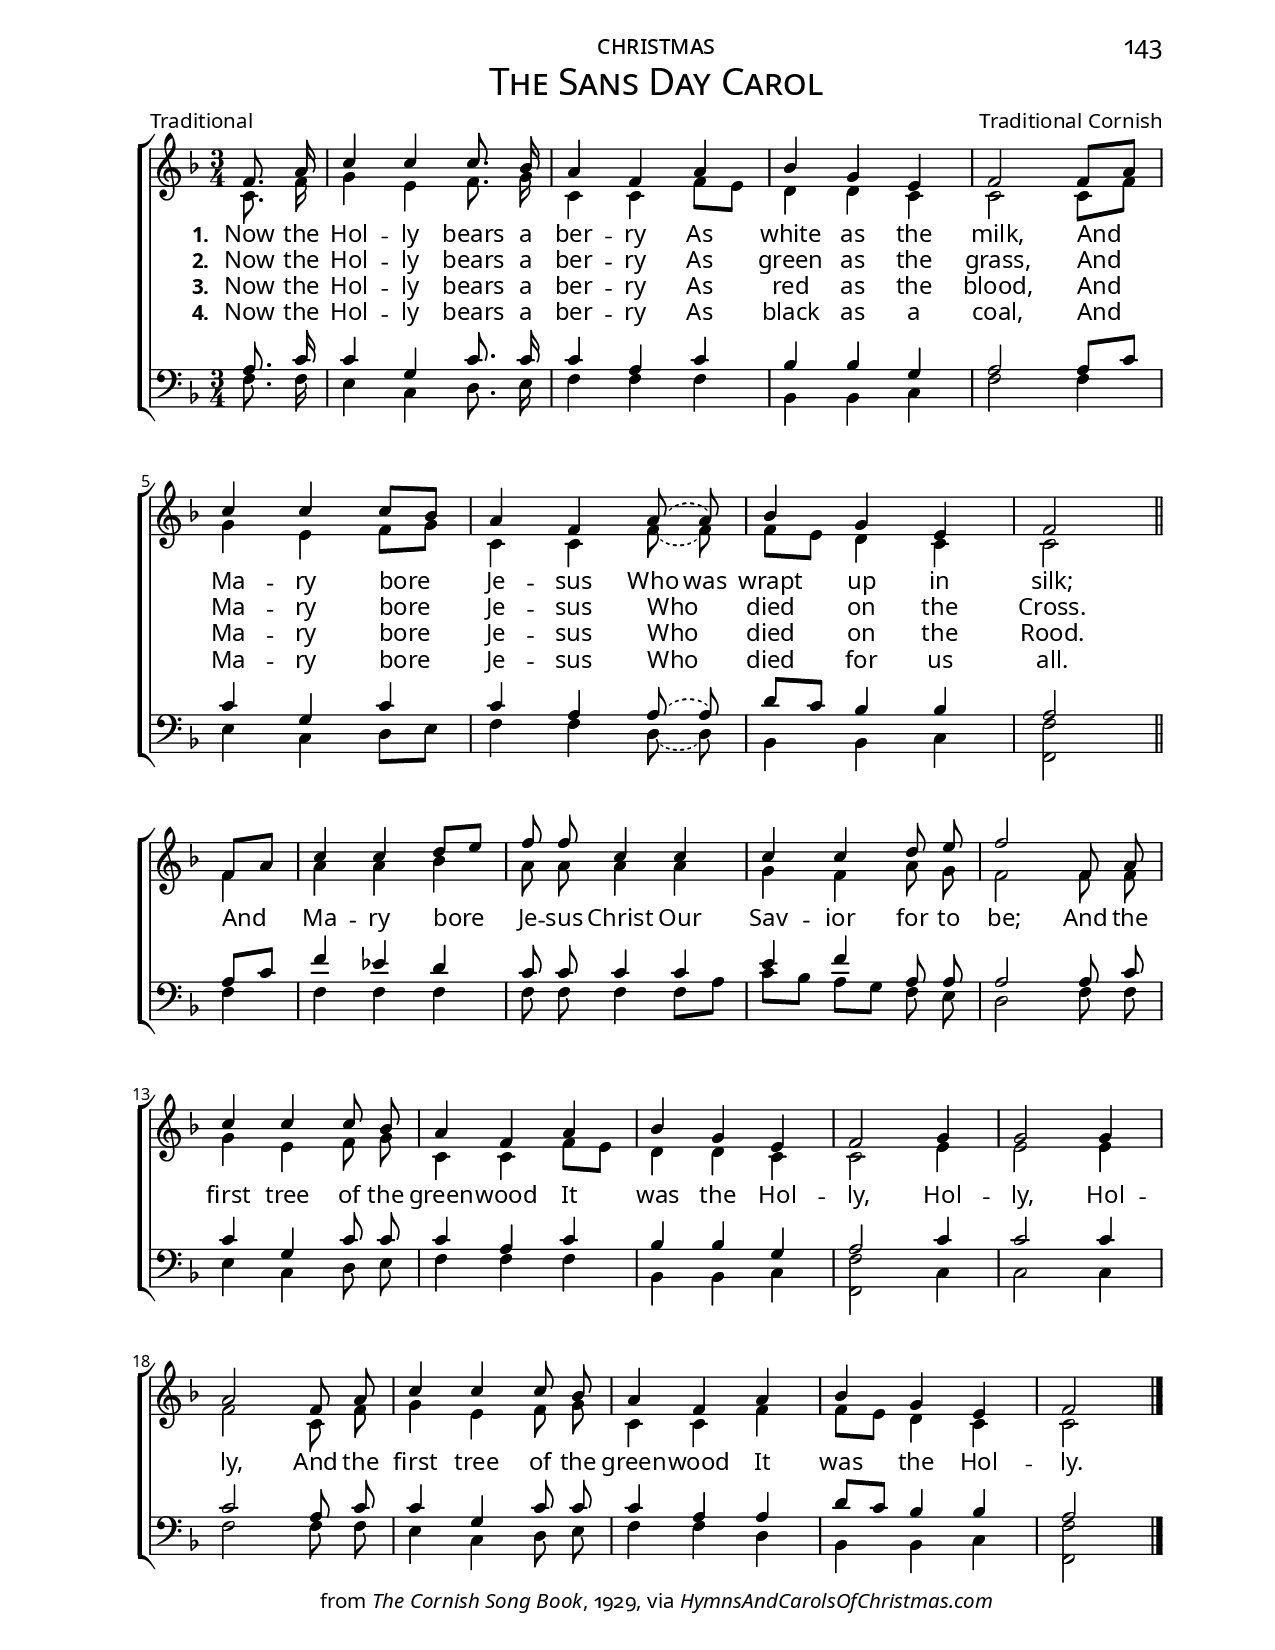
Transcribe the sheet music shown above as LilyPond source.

\version "2.14.2"
\include "util.ly"
\header {
  title = \markup{\override #'(font-name . "Garamond Premr Pro Smbd Subh"){ \abs-fontsize #18 \smallCapsOldStyle"The Sans Day Carol"}}
  poet = \markup\oldStyleNum"Traditional"
  composer = \markup\oldStyleNum"Traditional Cornish"
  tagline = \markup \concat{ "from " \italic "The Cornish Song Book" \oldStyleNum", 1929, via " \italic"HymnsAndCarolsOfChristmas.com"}
}
\paper {
  %print-all-headers = ##t
  paper-height = 11\in
  paper-width = 8.5\in
  indent = 0\in
  %system-system-spacing = #'((basic-distance . 10) (padding . 0))
  system-system-spacing =
    #'((basic-distance . 0)
       (minimum-distance . 0)
       (padding . -5)
       (stretchability . 100))
  ragged-last-bottom = ##f
  ragged-bottom = ##f
  two-sided = ##t
  inner-margin = 1\in
  outer-margin = 0.75\in
  top-margin = 0.26\in
  bottom-margin = 0.25\in
  first-page-number = #143
  print-first-page-number = ##t
  headerLine = \markup{ \smallCapsOldStyle"christmas"}
  oddHeaderMarkup = \markup\fill-line{
     \abs-fontsize #12.5
     \combine 
        \fill-line{"" \on-the-fly #print-page-number-check-first
        \oldStylePageNum""
        }
        \fill-line{\headerLine}
  }
  evenHeaderMarkup = \markup {
     \abs-fontsize #12.5
     \combine
        \on-the-fly #print-page-number-check-first
        \oldStylePageNum""
        \fill-line{\headerLine}
  }
}
#(set-global-staff-size 18) \paper{ #(define fonts (make-pango-font-tree "Garamond Premr Pro" "Garamond Premr Pro" "Garamond Premr Pro" (/ 18 20))) }
global = {
  \key f \major
  \time 3/4
  \autoBeamOff
  % Quarter note = 108
}

sopMusic = \relative c' {
  \partial 4 f8. a16 |
  c4 c c8. bes16 |
  a4 f a |
  bes g e |
  f2 f8[ a] |
  c4 c c8[ bes] |
  
  a4 f \slurDashed a8( a) |
  bes4 g e |
  f2 \bar "||" \break
  f8[ a] |
  c4 c d8[ e] |
  f8 f c4 c |
  
  c c d8 e |
  f2 f,8 a |
  c4 c c8 bes |
  a4 f a |
  bes g e |
  f2 g4 |
  
  g2 g4 |
  a2 f8 a |
  c4 c c8 bes |
  a4 f a |
  bes g e |
  \partial 2 f2 \bar "|."
  
}
sopWords = \lyricmode {
  
}

altoMusic = \relative c' {
  c8. f16 |
  g4 e f8. g16 |
  c,4 c f8[ e] |
  d4 d c |
  c2 c8[ f] |
  g4 e f8[ g] |
  
  c,4 c \slurDashed f8( f) |
  f[ e] d4 c |
  c2 |
  f4 |
  a a bes |
  a8 a a4 a |
  
  g f a8 g |
  f2 f8 f |
  g4 e f8 g |
  c,4 c f8[ e] |
  d4 d c |
  c2 e4 |
  
  e2 e4 |
  f2 c8 f |
  g4 e f8 g |
  c,4 c f |
  f8[ e] d4 c |
  c2 \bar "|."
}
altoWords = \lyricmode {
  \dropLyricsV
  \set stanza = #"1. "
  Now the Hol -- ly bears a ber -- ry
  As white as the milk,
  And Ma -- ry bore Je -- sus
  \set ignoreMelismata = ##t
  Who was wrapt up in silk;
  \unset ignoreMelismata
  
  And Ma -- ry bore Je -- sus Christ Our
  Sav -- ior for to be;
  And the first tree of the green -- wood
  It was the Hol -- ly,
  Hol -- ly,
  Hol -- ly,
  And the first tree of the green -- wood
  It was the Hol -- ly.
}
altoWordsII = \lyricmode {
  \dropLyricsV
%\markup\italic
  \set stanza = #"2. "
  Now the Hol -- ly bears a ber -- ry
  As green as the grass,
  And Ma -- ry bore Je -- sus Who died on the Cross.
}
altoWordsIII = \lyricmode {
  \dropLyricsV
  \set stanza = #"3. "
  Now the Hol -- ly bears a ber -- ry
  As red as the blood,
  And Ma -- ry bore Je -- sus Who died on the Rood.
}
altoWordsIV = \lyricmode {
  \dropLyricsV
  \set stanza = #"4. "
  Now the Hol -- ly bears a ber -- ry
  As black as a coal,
  And Ma -- ry bore Je -- sus Who died for us all.
}
altoWordsV = \lyricmode {
  \set stanza = #"5. "
  \set ignoreMelismata = ##t
}
altoWordsVI = \lyricmode {
  \set stanza = #"6. "
  \set ignoreMelismata = ##t
}
tenorMusic = \relative c' {
  a8. c16 |
  c4 g c8. c16 |
  c4 a c |
  bes bes g |
  a2 a8[ c] |
  c4 g c |
  
  c a \slurDashed a8( a) |
  d[ c] bes4 bes |
  a2 |
  a8[ c] |
  f4 ees d |
  c8 c c4 c |
  
  e f a,8 a |
  a2 a8 c |
  c4 g c8 c |
  c4 a c |
  bes bes g |
  a2 c4 |
  
  c2 c4 |
  c2 a8 c |
  c4 g c8 c |
  c4 a a |
  d8[ c] bes4 bes |
  a2 \bar "|."
}
tenorWords = \lyricmode {

}

bassMusic = \relative c {
  f8. f16 |
  e4 c d8. e16 |
  f4 f f |
  bes, bes c |
  f2 f4 |
  e c d8[ e] |
  
  f4 f \slurDashed d8( d) |
  bes4 bes c |
  <f f,>2 |
  f4 |
  f f f |
  f8 f f4 f8[ a] |
  
  c[ bes] a[ g] f e |
  d2 f8 f |
  e4 c d8 e |
  f4 f f |
  bes, bes c |
  <f f,>2 c4 |
  
  c2 c4 |
  f2 f8 f |
  e4 c d8 e |
  f4 f d |
  bes bes c |
  <f f,>2 \bar "|."
}
bassWords = \lyricmode {

}

pianoRH = \relative c' {
  
}
pianoLH = \relative c' {
  
}

\score {
  <<
   \new ChoirStaff <<
    \new Staff = women <<
      \new Voice = "sopranos" { \voiceOne << \global \sopMusic >> }
      \new Voice = "altos" { \voiceTwo << \global \altoMusic >> }
    >>
    \new Lyrics \with { alignAboveContext = #"women" \override VerticalAxisGroup #'nonstaff-relatedstaff-spacing = #'((basic-distance . 1))} \lyricsto "sopranos" \sopWords
    \new Lyrics = "altosVI"  \with { alignBelowContext = #"women" } \lyricsto "sopranos" \altoWordsVI
    \new Lyrics = "altosV"  \with { alignBelowContext = #"women" } \lyricsto "sopranos" \altoWordsV
    \new Lyrics = "altosIV"  \with { alignBelowContext = #"women" } \lyricsto "sopranos" \altoWordsIV
    \new Lyrics = "altosIII"  \with { alignBelowContext = #"women" } \lyricsto "sopranos" \altoWordsIII
    \new Lyrics = "altosII"  \with { alignBelowContext = #"women" } \lyricsto "sopranos" \altoWordsII
    \new Lyrics = "altos"  \with { alignBelowContext = #"women" \override VerticalAxisGroup #'nonstaff-relatedstaff-spacing = #'((basic-distance . 1)) } \lyricsto "sopranos" \altoWords
   \new Staff = men <<
      \clef bass
      \new Voice = "tenors" { \voiceOne << \global \tenorMusic >> }
      \new Voice = "basses" { \voiceTwo << \global \bassMusic >> }
    >>
    \new Lyrics \with { alignAboveContext = #"men" \override VerticalAxisGroup #'nonstaff-relatedstaff-spacing = #'((basic-distance . 1)) } \lyricsto "tenors" \tenorWords
    \new Lyrics \with { alignBelowContext = #"men" \override VerticalAxisGroup #'nonstaff-relatedstaff-spacing = #'((basic-distance . 1)) } \lyricsto "basses" \bassWords
  >>
%    \new PianoStaff << \new Staff { \new Voice { \pianoRH } } \new Staff { \clef "bass" \pianoLH } >>
  >>
  \layout {
  \context {
    \Lyrics
    \override LyricText #'font-size = #1.3
  }
    \context {
      \Score
      %\override SpacingSpanner #'base-shortest-duration = #(ly:make-moment 1 8)
      %\override SpacingSpanner #'common-shortest-duration = #(ly:make-moment 1 4)
    }
    \context {
      % Remove all empty staves
      % \Staff \RemoveEmptyStaves \override VerticalAxisGroup #'remove-first = ##t
    }
    \context {
      \Lyrics
      \override LyricText #'X-offset = #center-on-word
    }
  }
}

